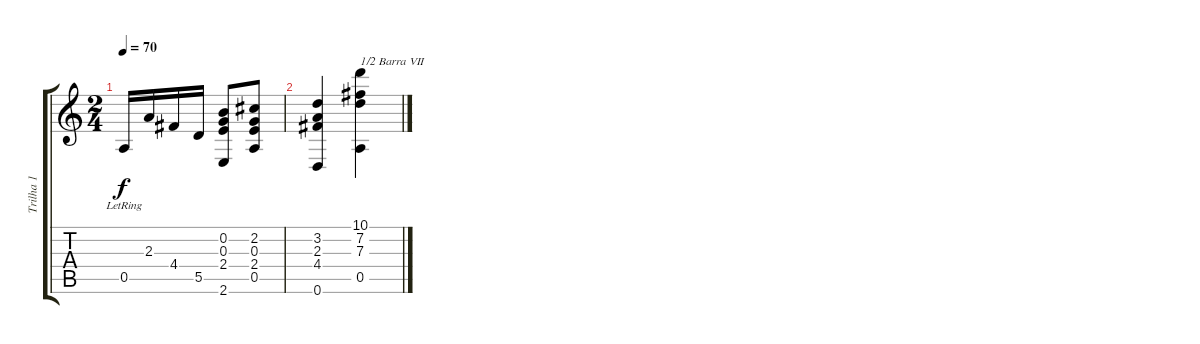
\track ("Trilha 1" "Trilha 1") {instrument acousticguitarnylon}
\staff {score tabs}
\tuning (E4 B3 G3 D3 A2 D2) {hide}
\ts (2 4)
\tempo 70
\clef g2
\ks c
0.5{lr}.16{dy f} 2.3.16 4.4.16 5.5.16 (0.2 0.3 2.4 2.6).8 (2.2 0.3 2.4 0.5).8 |
(3.2 2.3 4.4 0.6).4 (10.1 7.2 7.3 0.5).4{txt "1/2 Barra VII"}
